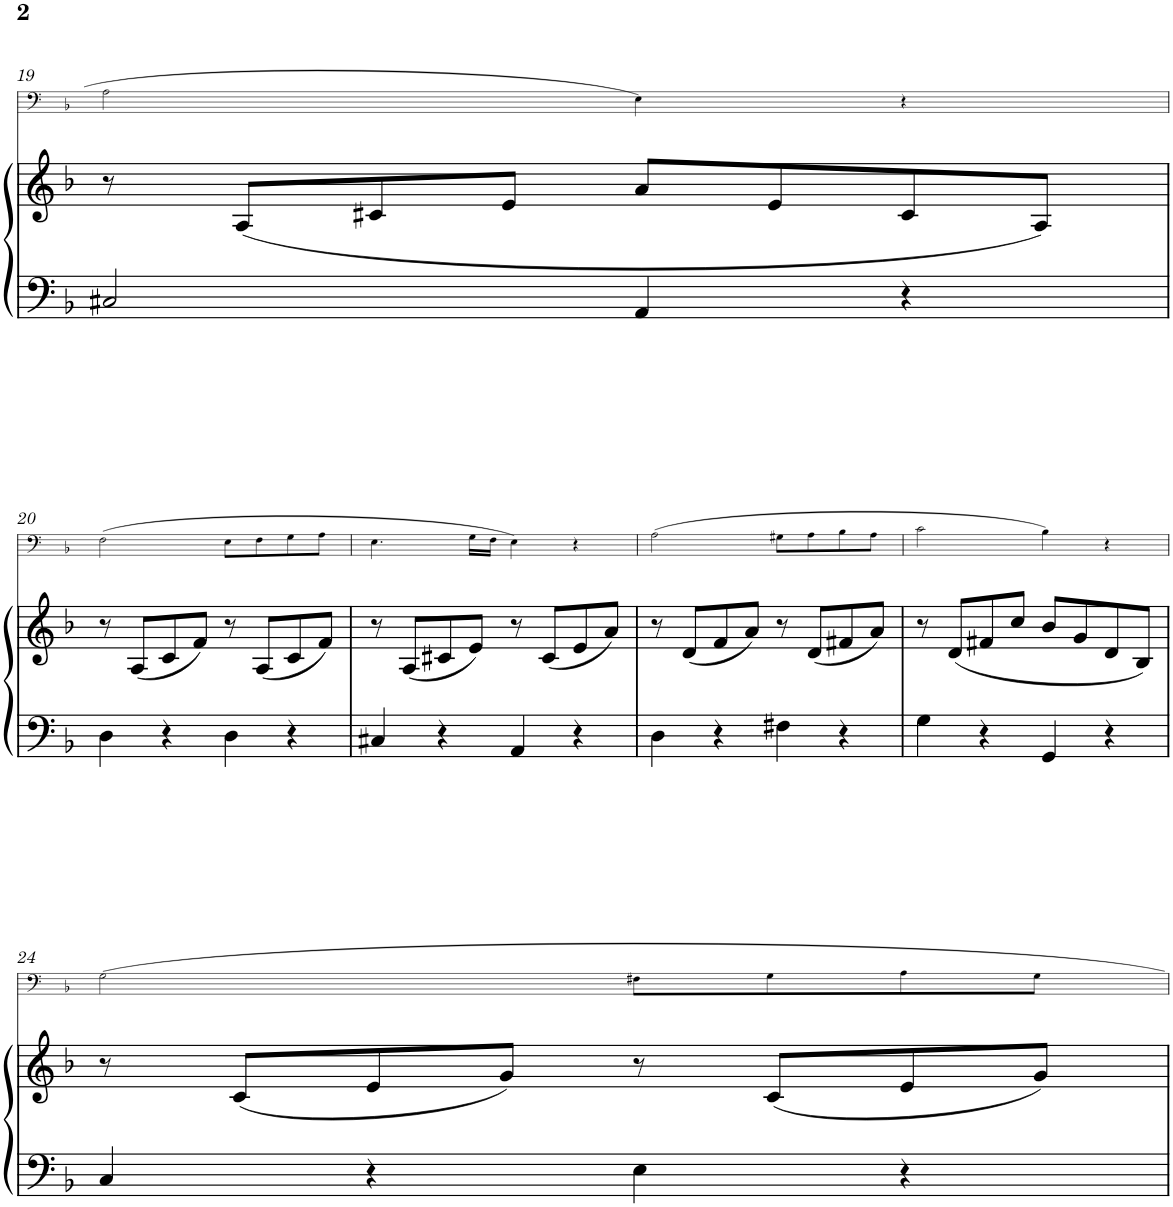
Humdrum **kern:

**kern	**kern	**kern
*part2	*part2	*part1
*staff3	*staff2	*staff1
*I"Piano	*	*I"Trombone
*I'Pno	*	*I'Trb
!!LO:PB:g=z
*clefF4	*clefG2	*clefF4
*k[b-]	*k[b-]	*k[b-]
*M2/2	*M2/2	*M2/2
*met(c|)	*met(c|)	*met(c|)
=19	=19	=19
2C#X/	8r	2A\
.	(8A/L	.
.	8c#X/	.
.	8e/J	.
4AA/	8a/L	4E\
.	8e/	.
4r	8c#/	4r
.	8A/J)	.
!!LO:LB:g=z
=20	=20	=20
4D\	8r	(>2F\
.	(8A/L	.
4r	8c/	.
.	8f/J)	.
4D\	8r	8E\L
.	(8A/L	8F\
4r	8c/	8G\
.	8f/J)	8A\J
=21	=21	=21
4C#X/	8r	4.E\
.	(8A/L	.
4r	8c#X/	.
.	8e/J)	16G\LL
.	.	16F\JJ
4AA/	8r	4E\)
.	(8c#/L	.
4r	8e/	4r
.	8a/J)	.
=22	=22	=22
4D\	8r	(>2A\
.	(8d/L	.
4r	8f/	.
.	8a/J)	.
4F#X\	8r	8G#X\L
.	(8d/L	8A\
4r	8f#X/	8B-\
.	8a/J)	8A\J
=23	=23	=23
4G\	8r	2c\
.	(8d/L	.
4r	8f#X/	.
.	8cc/J	.
4GG/	8b-/L	4B-\)
.	8g/	.
4r	8d/	4r
.	8B-/J)	.
!!LO:LB:g=z
=24	=24	=24
4C/	8r	2G\
.	(8c/L	.
4r	8e/	.
.	8g/J)	.
4E\	8r	8F#X\L
.	(8c/L	8G\
4r	8e/	8A\
.	8g/J)	8G\J
=	=	=
*-	*-	*-
